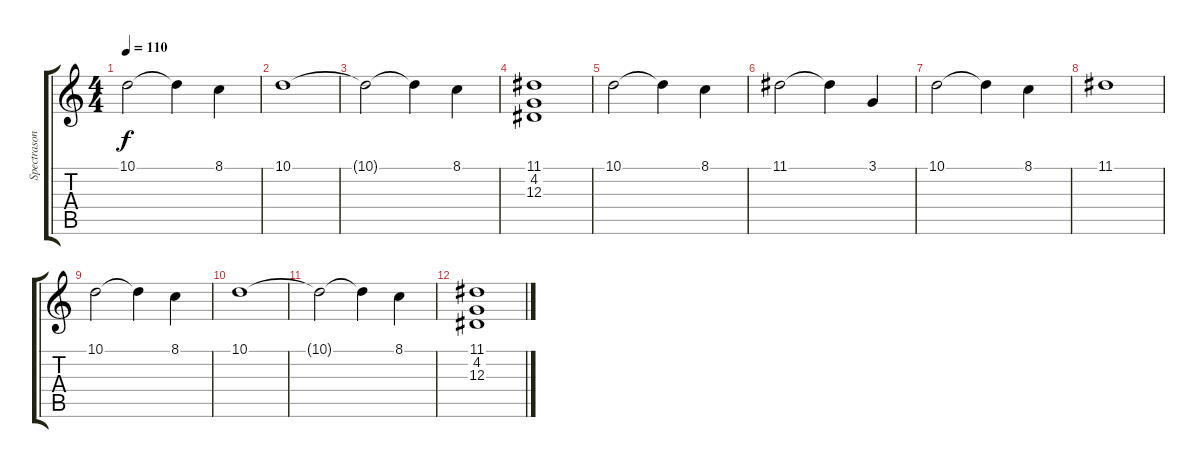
\track ("Spectrasonics Omnisphere" "Spectrason") {instrument synthstrings1}
\staff {score tabs}
\tuning (E4 B3 G3 D3 A2 E2) {hide}
\ts (4 4)
\tempo 110
\clef g2
\ks c
10.1.2{dy f} 10.1{t}.4 8.1.4 |
10.1.1 |
10.1{t}.2 10.1{t}.4 8.1.4 |
(11.1 4.2 12.3).1 |
10.1.2 10.1{t}.4 8.1.4 |
11.1.2 11.1{t}.4 3.1.4 |
10.1.2 10.1{t}.4 8.1.4 |
11.1.1 |
10.1.2 10.1{t}.4 8.1.4 |
10.1.1 |
10.1{t}.2 10.1{t}.4 8.1.4 |
(11.1 4.2 12.3).1
